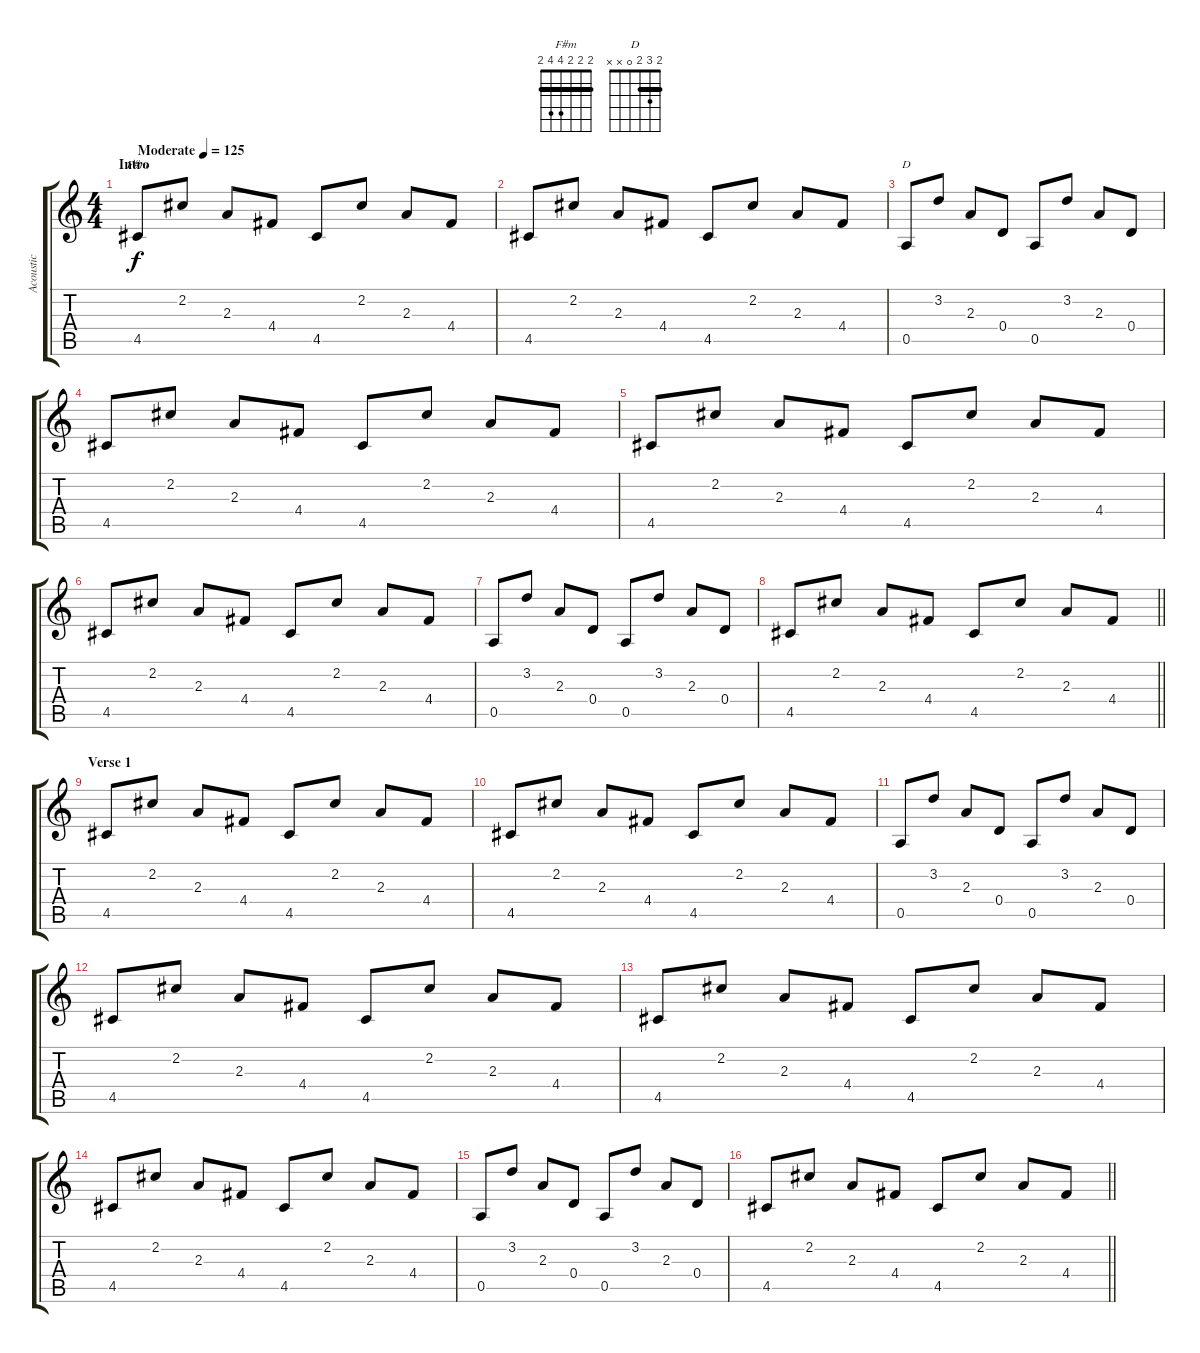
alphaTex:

\track ("Acoustic" "Acoustic") {instrument acousticguitarsteel}
\staff {score tabs}
\tuning (E4 B3 G3 D3 A2 E2) {hide}
\chord ("F#m" 2 2 2 4 4 2) {barre 2}
\chord ("D" 2 3 2 0 x x) {barre 2}
\ts (4 4)
\section ("" "Intro")
\tempo (125 "Moderate")
\clef g2
\ks c
4.5.8{ch "F#m" dy f instrument acousticguitarsteel} 2.2.8 2.3.8 4.4.8 4.5.8 2.2.8 2.3.8 4.4.8 |
4.5.8 2.2.8 2.3.8 4.4.8 4.5.8 2.2.8 2.3.8 4.4.8 |
0.5.8{ch "D"} 3.2.8 2.3.8 0.4.8 0.5.8 3.2.8 2.3.8 0.4.8 |
4.5.8 2.2.8 2.3.8 4.4.8 4.5.8 2.2.8 2.3.8 4.4.8 |
4.5.8 2.2.8 2.3.8 4.4.8 4.5.8 2.2.8 2.3.8 4.4.8 |
4.5.8 2.2.8 2.3.8 4.4.8 4.5.8 2.2.8 2.3.8 4.4.8 |
0.5.8 3.2.8 2.3.8 0.4.8 0.5.8 3.2.8 2.3.8 0.4.8 |
\barLineRight lightlight
4.5.8 2.2.8 2.3.8 4.4.8 4.5.8 2.2.8 2.3.8 4.4.8 |
\section ("" "Verse 1")
4.5.8 2.2.8 2.3.8 4.4.8 4.5.8 2.2.8 2.3.8 4.4.8 |
4.5.8 2.2.8 2.3.8 4.4.8 4.5.8 2.2.8 2.3.8 4.4.8 |
0.5.8 3.2.8 2.3.8 0.4.8 0.5.8 3.2.8 2.3.8 0.4.8 |
4.5.8 2.2.8 2.3.8 4.4.8 4.5.8 2.2.8 2.3.8 4.4.8 |
4.5.8 2.2.8 2.3.8 4.4.8 4.5.8 2.2.8 2.3.8 4.4.8 |
4.5.8 2.2.8 2.3.8 4.4.8 4.5.8 2.2.8 2.3.8 4.4.8 |
0.5.8 3.2.8 2.3.8 0.4.8 0.5.8 3.2.8 2.3.8 0.4.8 |
\barLineRight lightlight
4.5.8 2.2.8 2.3.8 4.4.8 4.5.8 2.2.8 2.3.8 4.4.8
